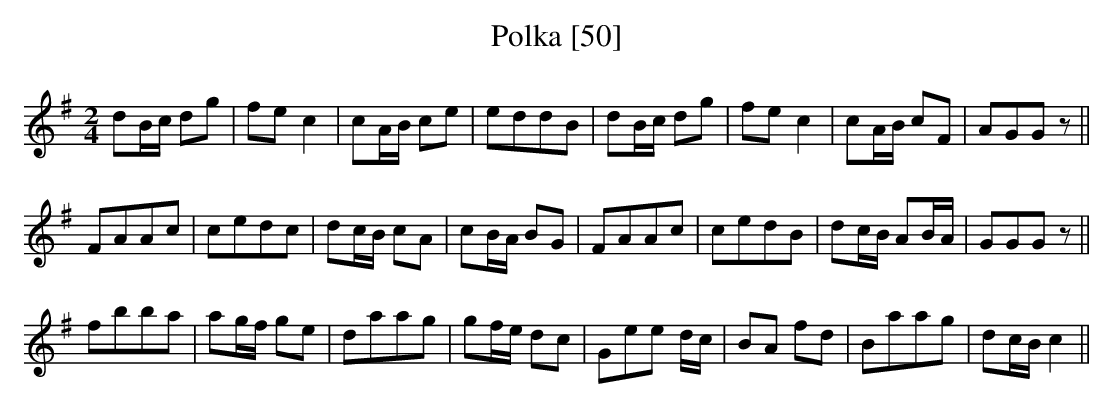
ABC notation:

X:1
T:Polka [50]
M:2/4
L:1/8
K:G
dB/c/ dg|fe c2|cA/B/ ce|eddB|dB/c/ dg|fe c2|cA/B/ cF|AGG z||
FAAc|cedc|dc/B/ cA|cB/A/ BG|FAAc|cedB|dc/B/ AB/A/|GGGz||
fbba|ag/f/ ge|daag|gf/e/ dc|Gee d/c/|BA fd|Baag|dc/B/ c2||
